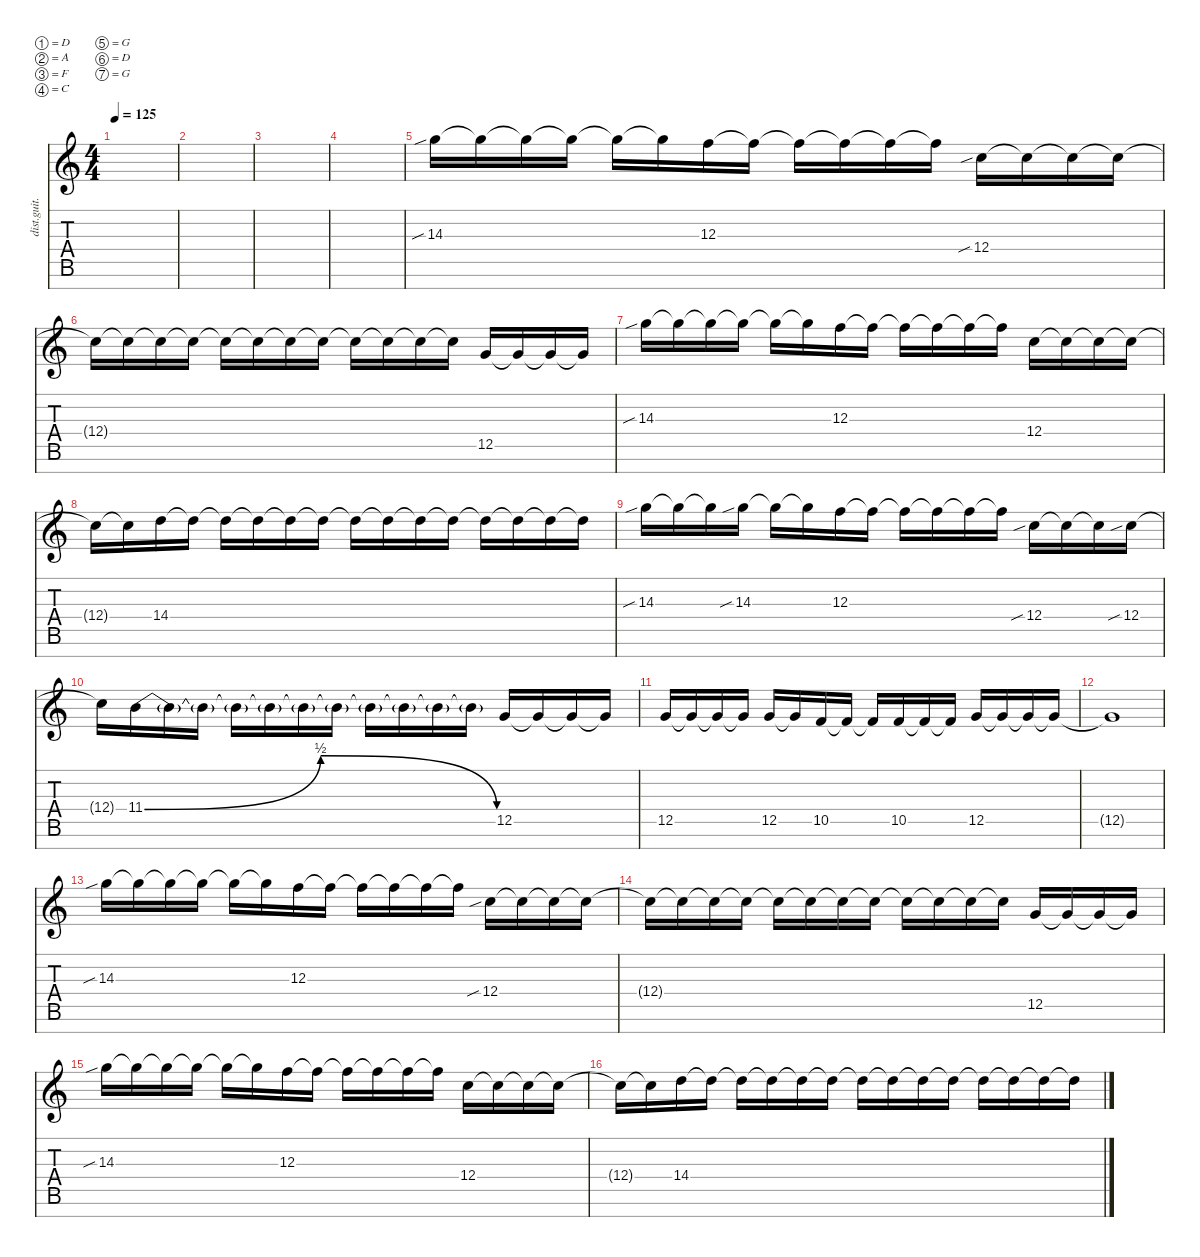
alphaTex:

\defaultSystemsLayout 4
\hideDynamics
\bracketExtendMode nobrackets
\otherSystemsTrackNameOrientation horizontal
\track ("lead" "dist.guit.") {instrument distortionguitar}
\staff {score tabs}
\tuning (D4 A3 F3 C3 G2 D2 G1)
\ts (4 4)
\tempo 125
\clef g2
\ks c
|
|
|
|
14.3{sib}.16{beam Down} 14.3{t}.16{beam Down} 14.3{t}.16{beam Down} 14.3{t}.16{beam Down} 14.3{t}.16{beam Down} 14.3{t}.16{beam Down} 12.3.16{beam Down} 12.3{t}.16{beam Down} 12.3{t}.16{beam Down} 12.3{t}.16{beam Down} 12.3{t}.16{beam Down} 12.3{t}.16{beam Down} 12.4{sib}.16{beam Down} 12.4{t}.16{beam Down} 12.4{t}.16{beam Down} 12.4{t}.16{beam Down} |
12.4{t}.16{beam Down} 12.4{t}.16{beam Down} 12.4{t}.16{beam Down} 12.4{t}.16{beam Down} 12.4{t}.16{beam Down} 12.4{t}.16{beam Down} 12.4{t}.16{beam Down} 12.4{t}.16{beam Down} 12.4{t}.16{beam Down} 12.4{t}.16{beam Down} 12.4{t}.16{beam Down} 12.4{t}.16{beam Down} 12.5.16{beam Up} 12.5{t}.16{beam Up} 12.5{t}.16{beam Up} 12.5{t}.16{beam Up} |
14.3{sib}.16{beam Down} 14.3{t}.16{beam Down} 14.3{t}.16{beam Down} 14.3{t}.16{beam Down} 14.3{t}.16{beam Down} 14.3{t}.16{beam Down} 12.3.16{beam Down} 12.3{t}.16{beam Down} 12.3{t}.16{beam Down} 12.3{t}.16{beam Down} 12.3{t}.16{beam Down} 12.3{t}.16{beam Down} 12.4.16{beam Down} 12.4{t}.16{beam Down} 12.4{t}.16{beam Down} 12.4{t}.16{beam Down} |
12.4{t}.16{beam Down} 12.4{t}.16{beam Down} 14.4.16{beam Down} 14.4{t}.16{beam Down} 14.4{t}.16{beam Down} 14.4{t}.16{beam Down} 14.4{t}.16{beam Down} 14.4{t}.16{beam Down} 14.4{t}.16{beam Down} 14.4{t}.16{beam Down} 14.4{t}.16{beam Down} 14.4{t}.16{beam Down} 14.4{t}.16{beam Down} 14.4{t}.16{beam Down} 14.4{t}.16{beam Down} 14.4{t}.16{beam Down} |
14.3{sib}.16{beam Down} 14.3{t}.16{beam Down} 14.3{t}.16{beam Down} 14.3{sib}.16{beam Down} 14.3{t}.16{beam Down} 14.3{t}.16{beam Down} 12.3.16{beam Down} 12.3{t}.16{beam Down} 12.3{t}.16{beam Down} 12.3{t}.16{beam Down} 12.3{t}.16{beam Down} 12.3{t}.16{beam Down} 12.4{sib}.16{beam Down} 12.4{t}.16{beam Down} 12.4{t}.16{beam Down} 12.4{sib}.16{beam Down} |
12.4{t}.16{beam Down} 11.4{be (bendrelease 0 0 10.2 2 20.4 2 30 0)}.16{beam Down} 11.4{t}.16{beam Down} 11.4{t}.16{beam Down} 11.4{t}.16{beam Down} 11.4{t}.16{beam Down} 11.4{t}.16{beam Down} 11.4{t}.16{beam Down} 11.4{t}.16{beam Down} 11.4{t}.16{beam Down} 11.4{t}.16{beam Down} 11.4{t}.16{beam Down} 12.5.16{beam Up} 12.5{t}.16{beam Up} 12.5{t}.16{beam Up} 12.5{t}.16{beam Up} |
12.5.16{beam Up} 12.5{t}.16{beam Up} 12.5{t}.16{beam Up} 12.5{t}.16{beam Up} 12.5.16{beam Up} 12.5{t}.16{beam Up} 10.5.16{beam Up} 10.5{t}.16{beam Up} 10.5{t}.16{beam Up} 10.5.16{beam Up} 10.5{t}.16{beam Up} 10.5{t}.16{beam Up} 12.5.16{beam Up} 12.5{t}.16{beam Up} 12.5{t}.16{beam Up} 12.5{t}.16{beam Up} |
12.5{t}.1{beam Up} |
14.3{sib}.16{beam Down} 14.3{t}.16{beam Down} 14.3{t}.16{beam Down} 14.3{t}.16{beam Down} 14.3{t}.16{beam Down} 14.3{t}.16{beam Down} 12.3.16{beam Down} 12.3{t}.16{beam Down} 12.3{t}.16{beam Down} 12.3{t}.16{beam Down} 12.3{t}.16{beam Down} 12.3{t}.16{beam Down} 12.4{sib}.16{beam Down} 12.4{t}.16{beam Down} 12.4{t}.16{beam Down} 12.4{t}.16{beam Down} |
12.4{t}.16{beam Down} 12.4{t}.16{beam Down} 12.4{t}.16{beam Down} 12.4{t}.16{beam Down} 12.4{t}.16{beam Down} 12.4{t}.16{beam Down} 12.4{t}.16{beam Down} 12.4{t}.16{beam Down} 12.4{t}.16{beam Down} 12.4{t}.16{beam Down} 12.4{t}.16{beam Down} 12.4{t}.16{beam Down} 12.5.16{beam Up} 12.5{t}.16{beam Up} 12.5{t}.16{beam Up} 12.5{t}.16{beam Up} |
14.3{sib}.16{beam Down} 14.3{t}.16{beam Down} 14.3{t}.16{beam Down} 14.3{t}.16{beam Down} 14.3{t}.16{beam Down} 14.3{t}.16{beam Down} 12.3.16{beam Down} 12.3{t}.16{beam Down} 12.3{t}.16{beam Down} 12.3{t}.16{beam Down} 12.3{t}.16{beam Down} 12.3{t}.16{beam Down} 12.4.16{beam Down} 12.4{t}.16{beam Down} 12.4{t}.16{beam Down} 12.4{t}.16{beam Down} |
12.4{t}.16{beam Down} 12.4{t}.16{beam Down} 14.4.16{beam Down} 14.4{t}.16{beam Down} 14.4{t}.16{beam Down} 14.4{t}.16{beam Down} 14.4{t}.16{beam Down} 14.4{t}.16{beam Down} 14.4{t}.16{beam Down} 14.4{t}.16{beam Down} 14.4{t}.16{beam Down} 14.4{t}.16{beam Down} 14.4{t}.16{beam Down} 14.4{t}.16{beam Down} 14.4{t}.16{beam Down} 14.4{t}.16{beam Down}
